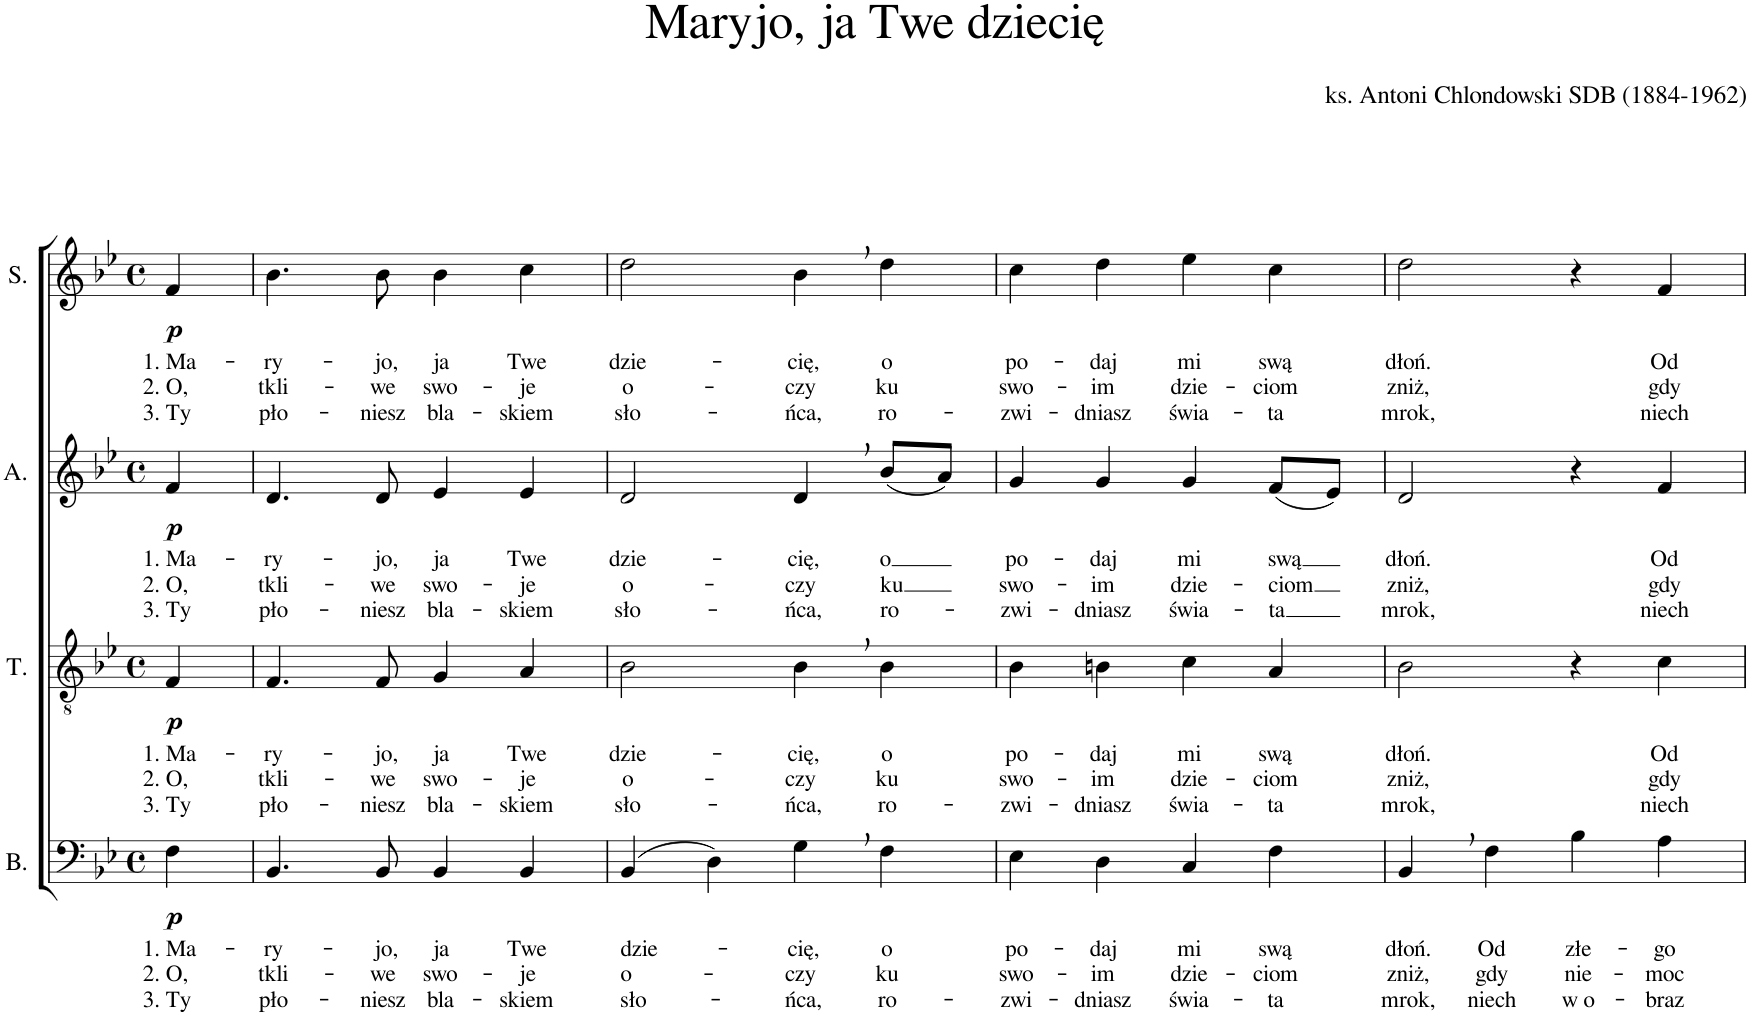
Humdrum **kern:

**kern	**text	**text	**text	**dynam	**kern	**text	**text	**text	**dynam	**kern	**text	**text	**text	**dynam	**kern	**text	**text	**text	**dynam
*part4	*part4	*part4	*part4	*part4	*part3	*part3	*part3	*part3	*part3	*part2	*part2	*part2	*part2	*part2	*part1	*part1	*part1	*part1	*part1
*staff4	*staff4	*staff4	*staff4	*staff4	*staff3	*staff3	*staff3	*staff3	*staff3	*staff2	*staff2	*staff2	*staff2	*staff2	*staff1	*staff1	*staff1	*staff1	*staff1
*I"B.	*	*	*	*	*I"T.	*	*	*	*	*I"A.	*	*	*	*	*I"S.	*	*	*	*
*I'B.	*	*	*	*	*I'T.	*	*	*	*	*I'A.	*	*	*	*	*I'S.	*	*	*	*
*clefF4	*	*	*	*	*clefGv2	*	*	*	*	*clefG2	*	*	*	*	*clefG2	*	*	*	*
*k[b-e-]	*	*	*	*	*k[b-e-]	*	*	*	*	*k[b-e-]	*	*	*	*	*k[b-e-]	*	*	*	*
*M4/4	*	*	*	*	*M4/4	*	*	*	*	*M4/4	*	*	*	*	*M4/4	*	*	*	*
*met(c)	*	*	*	*	*met(c)	*	*	*	*	*met(c)	*	*	*	*	*met(c)	*	*	*	*
=1	=1	=1	=1	=1	=1	=1	=1	=1	=1	=1	=1	=1	=1	=1	=1	=1	=1	=1	=1
!	!LO:LY:b	!LO:LY:b	!LO:LY:b	!LO:DY:b	!	!LO:LY:b	!LO:LY:b	!LO:LY:b	!LO:DY:b	!	!LO:LY:b	!LO:LY:b	!LO:LY:b	!LO:DY:b	!	!LO:LY:b	!LO:LY:b	!LO:LY:b	!LO:DY:b
4F\	1. Ma-	2. O,	3. Ty	p	4F/	1. Ma-	2. O,	3. Ty	p	4f/	1. Ma-	2. O,	3. Ty	p	4f/	1. Ma-	2. O,	3. Ty	p
=2	=2	=2	=2	=2	=2	=2	=2	=2	=2	=2	=2	=2	=2	=2	=2	=2	=2	=2	=2
!	!LO:LY:b	!LO:LY:b	!LO:LY:b	!	!	!LO:LY:b	!LO:LY:b	!LO:LY:b	!	!	!LO:LY:b	!LO:LY:b	!LO:LY:b	!	!	!LO:LY:b	!LO:LY:b	!LO:LY:b	!
4.BB-/	-ry-	tkli-	pło-	.	4.F/	-ry-	tkli-	pło-	.	4.d/	-ry-	tkli-	pło-	.	4.b-\	-ry-	tkli-	pło-	.
!	!LO:LY:b	!LO:LY:b	!LO:LY:b	!	!	!LO:LY:b	!LO:LY:b	!LO:LY:b	!	!	!LO:LY:b	!LO:LY:b	!LO:LY:b	!	!	!LO:LY:b	!LO:LY:b	!LO:LY:b	!
8BB-/	-jo,	-we	-niesz	.	8F/	-jo,	-we	-niesz	.	8d/	-jo,	-we	-niesz	.	8b-\	-jo,	-we	-niesz	.
!	!LO:LY:b	!LO:LY:b	!LO:LY:b	!	!	!LO:LY:b	!LO:LY:b	!LO:LY:b	!	!	!LO:LY:b	!LO:LY:b	!LO:LY:b	!	!	!LO:LY:b	!LO:LY:b	!LO:LY:b	!
4BB-/	ja	swo-	bla-	.	4G/	ja	swo-	bla-	.	4e-/	ja	swo-	bla-	.	4b-\	ja	swo-	bla-	.
!	!LO:LY:b	!LO:LY:b	!LO:LY:b	!	!	!LO:LY:b	!LO:LY:b	!LO:LY:b	!	!	!LO:LY:b	!LO:LY:b	!LO:LY:b	!	!	!LO:LY:b	!LO:LY:b	!LO:LY:b	!
4BB-/	Twe	-je	-skiem	.	4A/	Twe	-je	-skiem	.	4e-/	Twe	-je	-skiem	.	4cc\	Twe	-je	-skiem	.
=3	=3	=3	=3	=3	=3	=3	=3	=3	=3	=3	=3	=3	=3	=3	=3	=3	=3	=3	=3
!	!LO:LY:b	!LO:LY:b	!LO:LY:b	!	!	!LO:LY:b	!LO:LY:b	!LO:LY:b	!	!	!LO:LY:b	!LO:LY:b	!LO:LY:b	!	!	!LO:LY:b	!LO:LY:b	!LO:LY:b	!
(4BB-/	dzie-	o-	sło-	.	2B-\	dzie-	o-	sło-	.	2d/	dzie-	o-	sło-	.	2dd\	dzie-	o-	sło-	.
4D\)	.	.	.	.	.	.	.	.	.	.	.	.	.	.	.	.	.	.	.
!	!LO:LY:b	!LO:LY:b	!LO:LY:b	!	!	!LO:LY:b	!LO:LY:b	!LO:LY:b	!	!	!LO:LY:b	!LO:LY:b	!LO:LY:b	!	!	!LO:LY:b	!LO:LY:b	!LO:LY:b	!
4G,\	-cię,	-czy	-ńca,	.	4B-,\	-cię,	-czy	-ńca,	.	4d,/	-cię,	-czy	-ńca,	.	4b-,\	-cię,	-czy	-ńca,	.
!	!LO:LY:b	!LO:LY:b	!LO:LY:b	!	!	!LO:LY:b	!LO:LY:b	!LO:LY:b	!	!	!LO:LY:b	!LO:LY:b	!LO:LY:b	!	!	!LO:LY:b	!LO:LY:b	!LO:LY:b	!
4F\	o	ku	ro-	.	4B-\	o	ku	ro-	.	(8b-/L	o	ku	ro-	.	4dd\	o	ku	ro-	.
.	.	.	.	.	.	.	.	.	.	8a/J)	.	.	.	.	.	.	.	.	.
=4	=4	=4	=4	=4	=4	=4	=4	=4	=4	=4	=4	=4	=4	=4	=4	=4	=4	=4	=4
!	!LO:LY:b	!LO:LY:b	!LO:LY:b	!	!	!LO:LY:b	!LO:LY:b	!LO:LY:b	!	!	!LO:LY:b	!LO:LY:b	!LO:LY:b	!	!	!LO:LY:b	!LO:LY:b	!LO:LY:b	!
4E-\	po-	swo-	-zwi-	.	4B-\	po-	swo-	-zwi-	.	4g/	po-	swo-	-zwi-	.	4cc\	po-	swo-	-zwi-	.
!	!LO:LY:b	!LO:LY:b	!LO:LY:b	!	!	!LO:LY:b	!LO:LY:b	!LO:LY:b	!	!	!LO:LY:b	!LO:LY:b	!LO:LY:b	!	!	!LO:LY:b	!LO:LY:b	!LO:LY:b	!
4D\	-daj	-im	-dniasz	.	4Bn\	-daj	-im	-dniasz	.	4g/	-daj	-im	-dniasz	.	4dd\	-daj	-im	-dniasz	.
!	!LO:LY:b	!LO:LY:b	!LO:LY:b	!	!	!LO:LY:b	!LO:LY:b	!LO:LY:b	!	!	!LO:LY:b	!LO:LY:b	!LO:LY:b	!	!	!LO:LY:b	!LO:LY:b	!LO:LY:b	!
4C/	mi	dzie-	świa-	.	4c\	mi	dzie-	świa-	.	4g/	mi	dzie-	świa-	.	4ee-\	mi	dzie-	świa-	.
!	!LO:LY:b	!LO:LY:b	!LO:LY:b	!	!	!LO:LY:b	!LO:LY:b	!LO:LY:b	!	!	!LO:LY:b	!LO:LY:b	!LO:LY:b	!	!	!LO:LY:b	!LO:LY:b	!LO:LY:b	!
4F\	swą	-ciom	-ta	.	4A/	swą	-ciom	-ta	.	(8f/L	swą	-ciom	-ta	.	4cc\	swą	-ciom	-ta	.
.	.	.	.	.	.	.	.	.	.	8e-/J)	.	.	.	.	.	.	.	.	.
=5	=5	=5	=5	=5	=5	=5	=5	=5	=5	=5	=5	=5	=5	=5	=5	=5	=5	=5	=5
!	!LO:LY:b	!LO:LY:b	!LO:LY:b	!	!	!LO:LY:b	!LO:LY:b	!LO:LY:b	!	!	!LO:LY:b	!LO:LY:b	!LO:LY:b	!	!	!LO:LY:b	!LO:LY:b	!LO:LY:b	!
4BB-,/	dłoń.	zniż,	mrok,	.	2B-\	dłoń.	zniż,	mrok,	.	2d/	dłoń.	zniż,	mrok,	.	2dd\	dłoń.	zniż,	mrok,	.
!	!LO:LY:b	!LO:LY:b	!LO:LY:b	!	!	!	!	!	!	!	!	!	!	!	!	!	!	!	!
4F\	Od	gdy	niech	.	.	.	.	.	.	.	.	.	.	.	.	.	.	.	.
!	!LO:LY:b	!LO:LY:b	!LO:LY:b	!	!	!	!	!	!	!	!	!	!	!	!	!	!	!	!
4B-\	złe-	nie-	w o-	.	4r	.	.	.	.	4r	.	.	.	.	4r	.	.	.	.
!	!LO:LY:b	!LO:LY:b	!LO:LY:b	!	!	!LO:LY:b	!LO:LY:b	!LO:LY:b	!	!	!LO:LY:b	!LO:LY:b	!LO:LY:b	!	!	!LO:LY:b	!LO:LY:b	!LO:LY:b	!
4A\	-go	-moc	-braz	.	4c\	Od	gdy	niech	.	4f/	Od	gdy	niech	.	4f/	Od	gdy	niech	.
=	=	=	=	=	=	=	=	=	=	=	=	=	=	=	=	=	=	=	=
*-	*-	*-	*-	*-	*-	*-	*-	*-	*-	*-	*-	*-	*-	*-	*-	*-	*-	*-	*-
